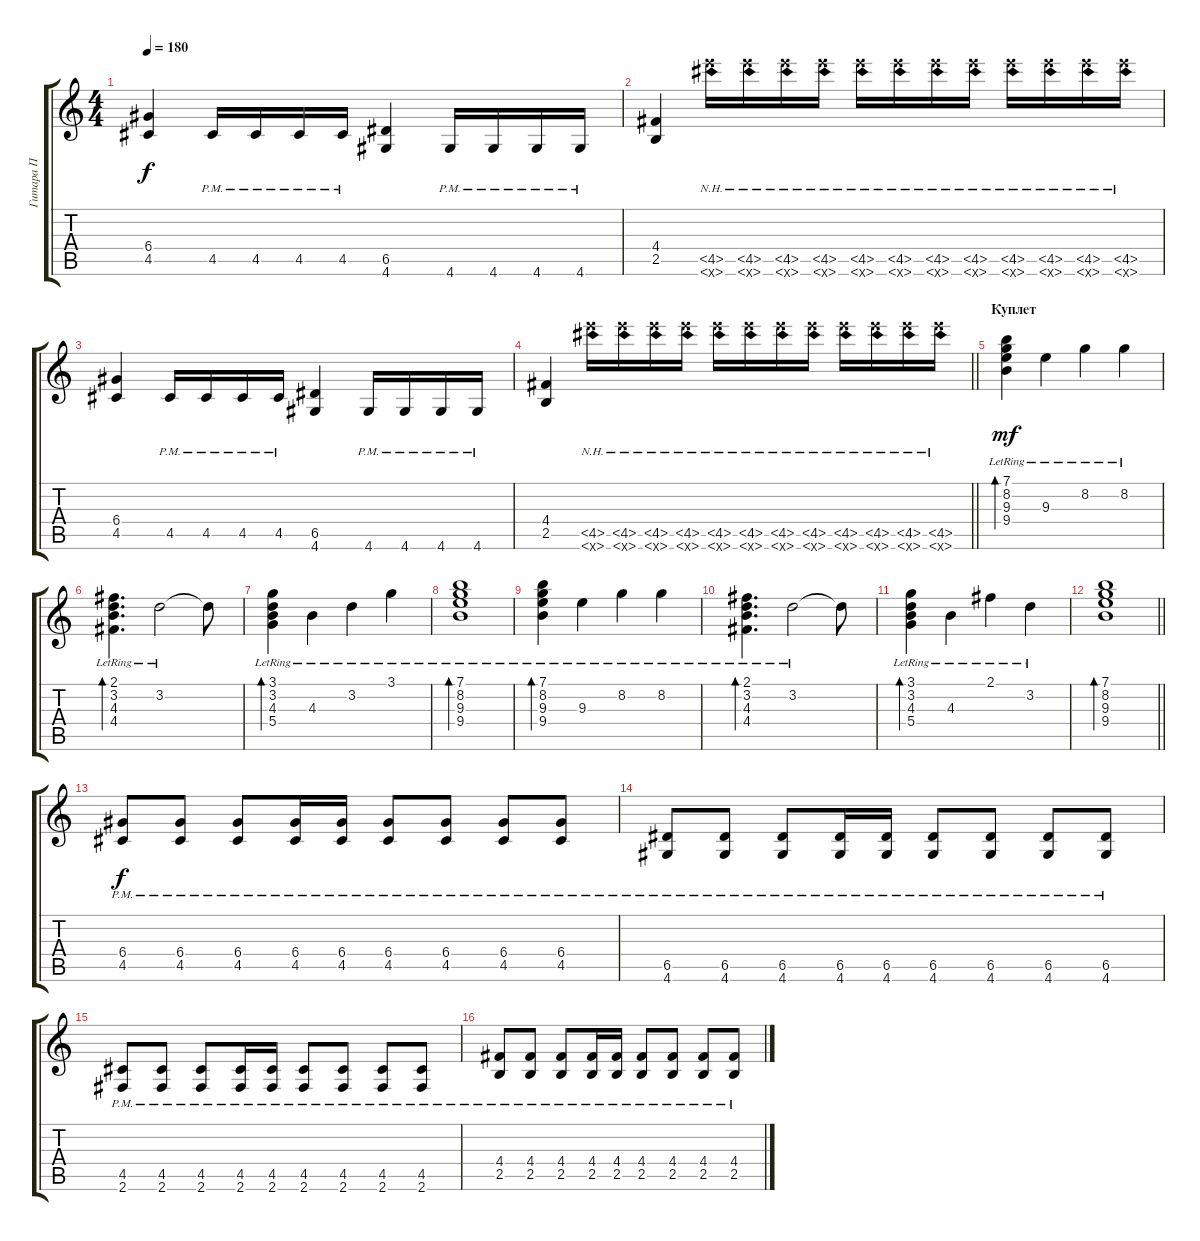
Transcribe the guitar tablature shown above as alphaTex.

\track ("Гитара П" "Гитара П") {instrument overdrivenguitar}
\staff {score tabs}
\tuning (E4 B3 G3 D3 A2 E2) {hide}
\ts (4 4)
\tempo 180
\clef g2
\ks c
(6.4 4.5).4{dy f} 4.5{pm}.16 4.5{pm}.16 4.5{pm}.16 4.5{pm}.16 (6.5 4.6).4 4.6{pm}.16 4.6{pm}.16 4.6{pm}.16 4.6{pm}.16 |
(4.4 2.5).4 (4.5{nh} 2.6{nh x}).16 (4.5{nh} 2.6{nh x}).16 (4.5{nh} 2.6{nh x}).16 (4.5{nh} 2.6{nh x}).16 (4.5{nh} 2.6{nh x}).16 (4.5{nh} 2.6{nh x}).16 (4.5{nh} 2.6{nh x}).16 (4.5{nh} 2.6{nh x}).16 (4.5{nh} 2.6{nh x}).16 (4.5{nh} 2.6{nh x}).16 (4.5{nh} 2.6{nh x}).16 (4.5{nh} 2.6{nh x}).16 |
(6.4 4.5).4 4.5{pm}.16 4.5{pm}.16 4.5{pm}.16 4.5{pm}.16 (6.5 4.6).4 4.6{pm}.16 4.6{pm}.16 4.6{pm}.16 4.6{pm}.16 |
\barLineRight lightlight
(4.4 2.5).4 (4.5{nh} 2.6{nh x}).16 (4.5{nh} 2.6{nh x}).16 (4.5{nh} 2.6{nh x}).16 (4.5{nh} 2.6{nh x}).16 (4.5{nh} 2.6{nh x}).16 (4.5{nh} 2.6{nh x}).16 (4.5{nh} 2.6{nh x}).16 (4.5{nh} 2.6{nh x}).16 (4.5{nh} 2.6{nh x}).16 (4.5{nh} 2.6{nh x}).16 (4.5{nh} 2.6{nh x}).16 (4.5{nh} 2.6{nh x}).16 |
\section ("" "Куплет")
(7.1{lr} 8.2{lr} 9.3{lr} 9.4{lr}).4{bd 240 dy mf instrument electricguitarclean} 9.3{lr}.4 8.2{lr}.4 8.2{lr}.4 |
(2.1{lr} 3.2{lr} 4.3{lr} 4.4{lr}).4{d bd 240} 3.2{lr}.2 3.2{t}.8 |
(3.1{lr} 3.2{lr} 4.3{lr} 5.4{lr}).4{bd 240} 4.3{lr}.4 3.2{lr}.4 3.1{lr}.4 |
(7.1{lr} 8.2{lr} 9.3{lr} 9.4{lr}).1{bd 240} |
(7.1{lr} 8.2{lr} 9.3{lr} 9.4{lr}).4{bd 240} 9.3{lr}.4 8.2{lr}.4 8.2{lr}.4 |
(2.1{lr} 3.2{lr} 4.3{lr} 4.4{lr}).4{d bd 240} 3.2{lr}.2 3.2{t}.8 |
(3.1{lr} 3.2{lr} 4.3{lr} 5.4{lr}).4{bd 240} 4.3{lr}.4 2.1{lr}.4 3.2{lr}.4 |
\barLineRight lightlight
(7.1 8.2 9.3 9.4).1{bd 240} |
\section ("" " ")
(6.4{pm} 4.5{pm}).8{dy f instrument overdrivenguitar} (6.4{pm} 4.5{pm}).8 (6.4{pm} 4.5{pm}).8 (6.4{pm} 4.5{pm}).16 (6.4{pm} 4.5{pm}).16 (6.4{pm} 4.5{pm}).8 (6.4{pm} 4.5{pm}).8 (6.4{pm} 4.5{pm}).8 (6.4{pm} 4.5{pm}).8 |
(6.5{pm} 4.6{pm}).8 (6.5{pm} 4.6{pm}).8 (6.5{pm} 4.6{pm}).8 (6.5{pm} 4.6{pm}).16 (6.5{pm} 4.6{pm}).16 (6.5{pm} 4.6{pm}).8 (6.5{pm} 4.6{pm}).8 (6.5{pm} 4.6{pm}).8 (6.5{pm} 4.6{pm}).8 |
(4.5{pm} 2.6{pm}).8 (4.5{pm} 2.6{pm}).8 (4.5{pm} 2.6{pm}).8 (4.5{pm} 2.6{pm}).16 (4.5{pm} 2.6{pm}).16 (4.5{pm} 2.6{pm}).8 (4.5{pm} 2.6{pm}).8 (4.5{pm} 2.6{pm}).8 (4.5{pm} 2.6{pm}).8 |
(4.4{pm} 2.5{pm}).8 (4.4{pm} 2.5{pm}).8 (4.4{pm} 2.5{pm}).8 (4.4{pm} 2.5{pm}).16 (4.4{pm} 2.5{pm}).16 (4.4{pm} 2.5{pm}).8 (4.4{pm} 2.5{pm}).8 (4.4{pm} 2.5{pm}).8 (4.4{pm} 2.5{pm}).8
